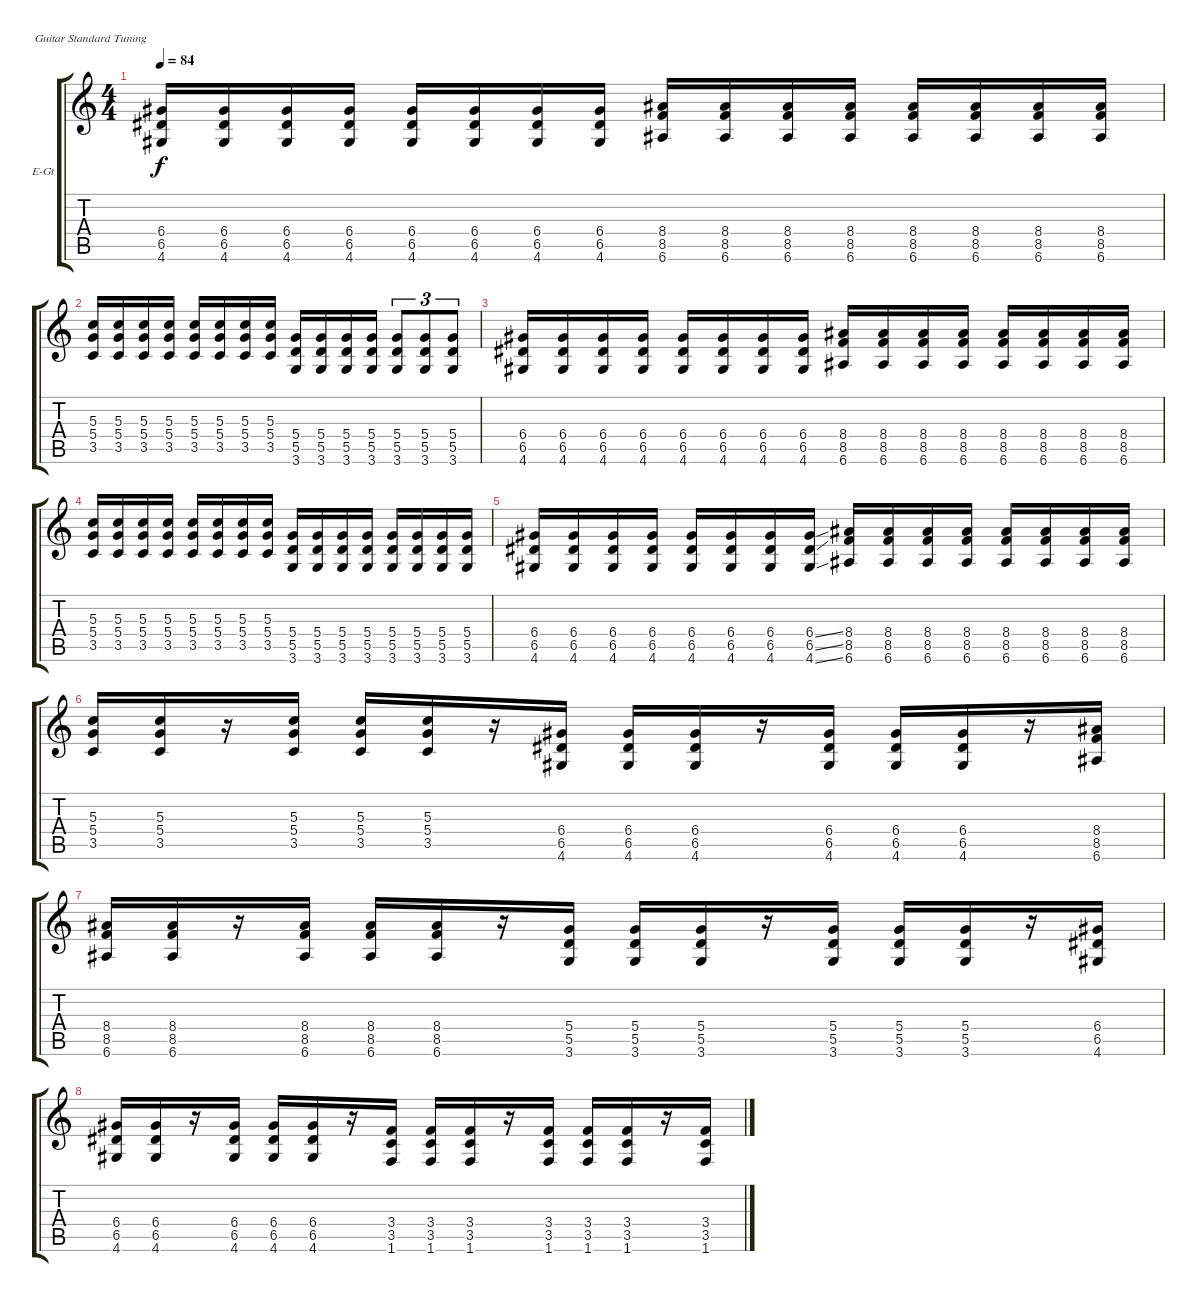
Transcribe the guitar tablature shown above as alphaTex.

\bracketExtendMode groupsimilarinstruments
\firstSystemTrackNameOrientation horizontal
\otherSystemsTrackNameOrientation horizontal
\track ("Guitar STANDARD ONE" "E-Gt") {solo instrument distortionguitar}
\staff {score tabs}
\tuning (E4 B3 G3 D3 A2 E2)
\ts (4 4)
\tempo 84
\clef g2
\ks c
(6.4 6.5 4.6).16{dy f} (6.4 6.5 4.6).16 (6.4 6.5 4.6).16 (6.4 6.5 4.6).16 (6.4 6.5 4.6).16 (6.4 6.5 4.6).16 (6.4 6.5 4.6).16 (6.4 6.5 4.6).16 (8.4 8.5 6.6).16 (8.4 8.5 6.6).16 (8.4 8.5 6.6).16 (8.4 8.5 6.6).16 (8.4 8.5 6.6).16 (8.4 8.5 6.6).16 (8.4 8.5 6.6).16 (8.4 8.5 6.6).16 |
(5.3 5.4 3.5).16 (5.3 5.4 3.5).16 (5.3 5.4 3.5).16 (5.3 5.4 3.5).16 (5.3 5.4 3.5).16 (5.3 5.4 3.5).16 (5.3 5.4 3.5).16 (5.3 5.4 3.5).16 (5.4 5.5 3.6).16 (5.4 5.5 3.6).16 (5.4 5.5 3.6).16 (5.4 5.5 3.6).16 (5.4 5.5 3.6).8{tu (3 2)} (5.4 5.5 3.6).8{tu (3 2)} (5.4 5.5 3.6).8{tu (3 2)} |
(6.4 6.5 4.6).16 (6.4 6.5 4.6).16 (6.4 6.5 4.6).16 (6.4 6.5 4.6).16 (6.4 6.5 4.6).16 (6.4 6.5 4.6).16 (6.4 6.5 4.6).16 (6.4 6.5 4.6).16 (8.4 8.5 6.6).16 (8.4 8.5 6.6).16 (8.4 8.5 6.6).16 (8.4 8.5 6.6).16 (8.4 8.5 6.6).16 (8.4 8.5 6.6).16 (8.4 8.5 6.6).16 (8.4 8.5 6.6).16 |
(5.3 5.4 3.5).16 (5.3 5.4 3.5).16 (5.3 5.4 3.5).16 (5.3 5.4 3.5).16 (5.3 5.4 3.5).16 (5.3 5.4 3.5).16 (5.3 5.4 3.5).16 (5.3 5.4 3.5).16 (5.4 5.5 3.6).16 (5.4 5.5 3.6).16 (5.4 5.5 3.6).16 (5.4 5.5 3.6).16 (5.4 5.5 3.6).16 (5.4 5.5 3.6).16 (5.4 5.5 3.6).16 (5.4 5.5 3.6).16 |
(6.4 6.5 4.6).16 (6.4 6.5 4.6).16 (6.4 6.5 4.6).16 (6.4 6.5 4.6).16 (6.4 6.5 4.6).16 (6.4 6.5 4.6).16 (6.4 6.5 4.6).16 (6.4{ss} 6.5{ss} 4.6{ss}).16 (8.4 8.5 6.6).16 (8.4 8.5 6.6).16 (8.4 8.5 6.6).16 (8.4 8.5 6.6).16 (8.4 8.5 6.6).16 (8.4 8.5 6.6).16 (8.4 8.5 6.6).16 (8.4 8.5 6.6).16 |
(5.3 5.4 3.5).16 (5.3 5.4 3.5).16 r.16 (5.3 5.4 3.5).16 (5.3 5.4 3.5).16 (5.3 5.4 3.5).16 r.16 (6.4 6.5 4.6).16 (6.4 6.5 4.6).16 (6.4 6.5 4.6).16 r.16 (6.4 6.5 4.6).16 (6.4 6.5 4.6).16 (6.4 6.5 4.6).16 r.16 (8.4 8.5 6.6).16 |
(8.4 8.5 6.6).16 (8.4 8.5 6.6).16 r.16 (8.4 8.5 6.6).16 (8.4 8.5 6.6).16 (8.4 8.5 6.6).16 r.16 (5.4 5.5 3.6).16 (5.4 5.5 3.6).16 (5.4 5.5 3.6).16 r.16 (5.4 5.5 3.6).16 (5.4 5.5 3.6).16 (5.4 5.5 3.6).16 r.16 (6.4 6.5 4.6).16 |
(6.4 6.5 4.6).16 (6.4 6.5 4.6).16 r.16 (6.4 6.5 4.6).16 (6.4 6.5 4.6).16 (6.4 6.5 4.6).16 r.16 (3.4 3.5 1.6).16 (3.4 3.5 1.6).16 (3.4 3.5 1.6).16 r.16 (3.4 3.5 1.6).16 (3.4 3.5 1.6).16 (3.4 3.5 1.6).16 r.16 (3.4 3.5 1.6).16
